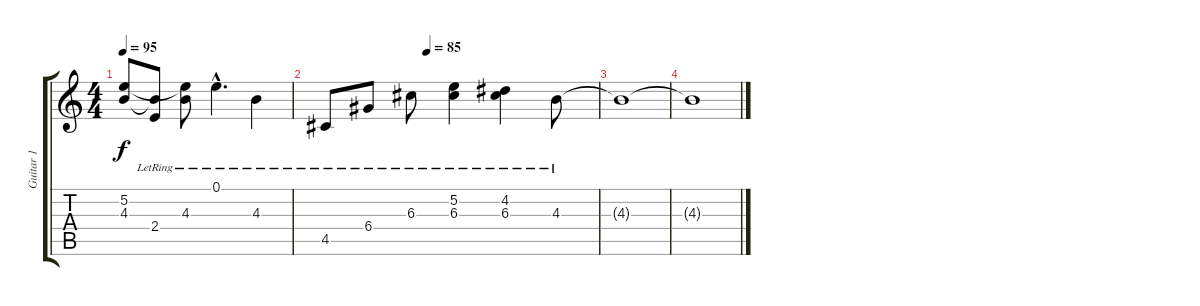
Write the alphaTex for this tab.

\track ("Guitar 1" "Guitar 1") {instrument acousticguitarsteel}
\staff {score tabs}
\tuning (E4 B3 G3 D3 A2 E2) {hide}
\ts (4 4)
\tempo 95
\clef g2
\ks c
(5.2{t} 4.3{t}).8{dy f} (4.3{t} 2.4{lr}).8 (5.2{t} 4.3{lr}).8 0.1{hac lr}.4{d} 4.3{lr}.4 |
\tempo (85 0.375)
4.5{lr}.8 6.4{lr}.8 6.3{lr}.8 (5.2{lr} 6.3{lr}).4 (4.2{lr} 6.3{lr}).4 4.3{lr}.8 |
4.3{t}.1 |
4.3{t}.1
